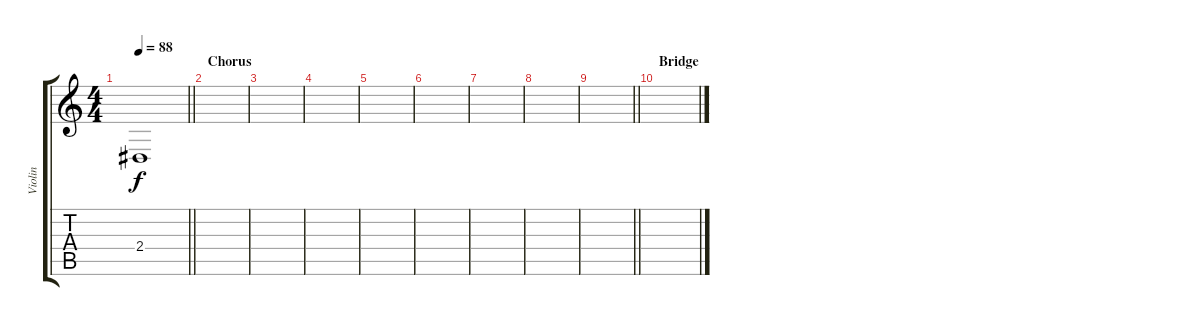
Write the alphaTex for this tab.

\track ("Violin" "Violin") {instrument violin}
\staff {score tabs}
\tuning (Eb4 Bb3 Gb3 Db3 Ab2 Eb2) {hide}
\ts (4 4)
\tempo 88
\clef g2
\barLineRight lightlight
\ks c
2.4{t}.1{dy f} |
\section ("" "Chorus")
|
|
|
|
|
|
|
\barLineRight lightlight
|
\section ("" "Bridge")
